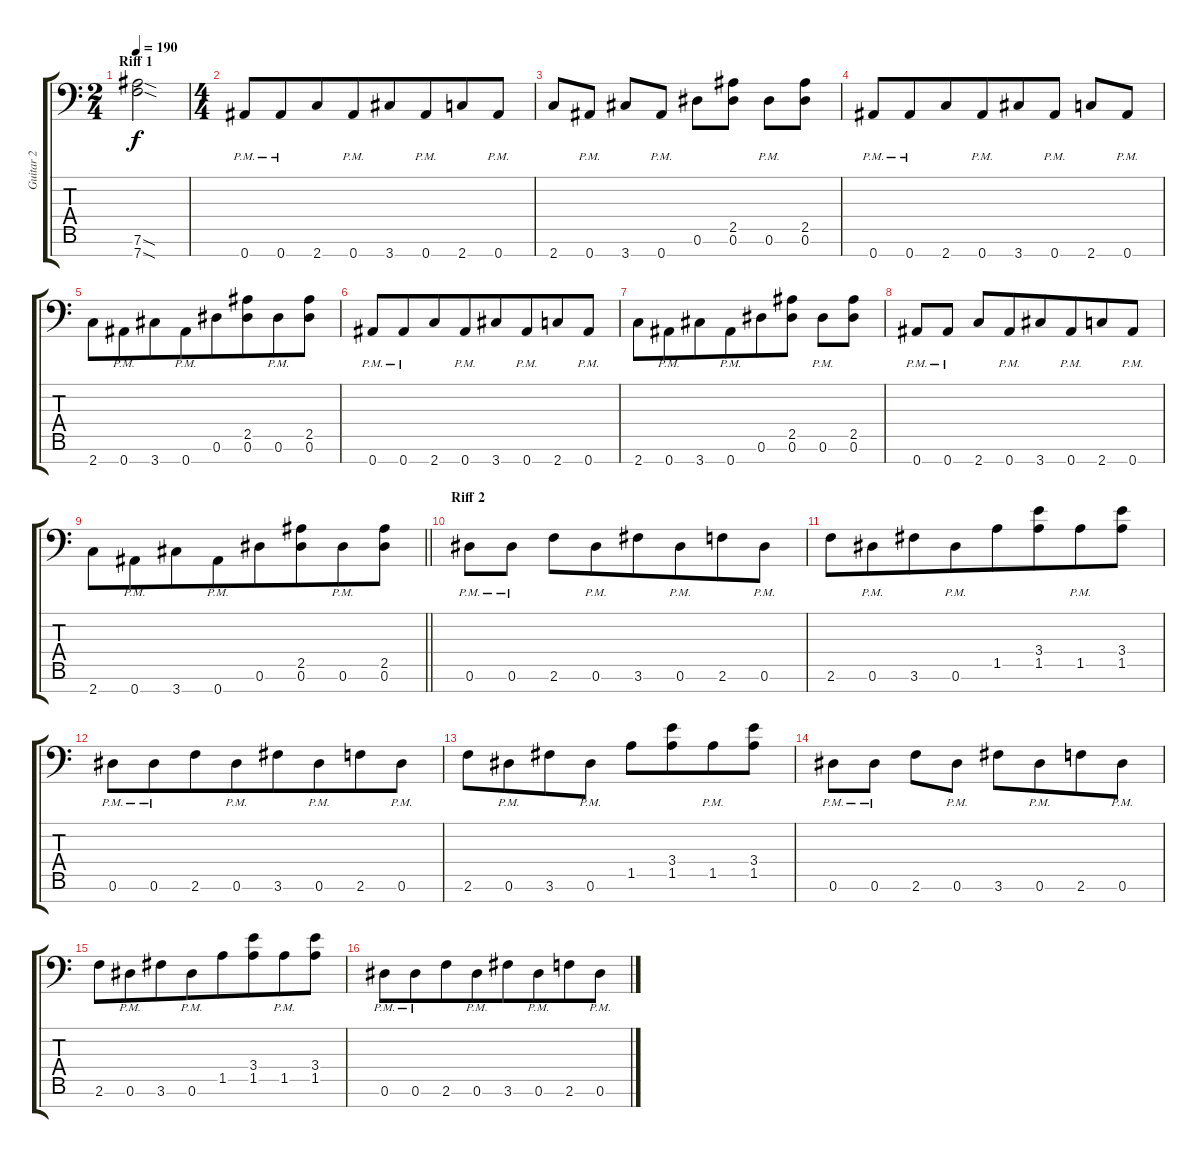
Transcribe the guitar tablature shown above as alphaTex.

\track ("Guitar 2" "Guitar 2") {instrument distortionguitar}
\staff {score tabs}
\tuning (Eb4 Bb3 Gb3 Db3 Ab2 Eb2 Bb1) {hide}
\ts (2 4)
\section ("" "Riff 1")
\tempo 190
\clef f4
\ks c
(7.6{sod} 7.7{sod}).2{dy f instrument distortionguitar} |
\ts (4 4)
0.7{pm}.8{beam merge} 0.7{pm}.8{beam merge} 2.7.8{beam merge} 0.7{pm}.8{beam merge} 3.7.8 0.7{pm}.8{beam merge} 2.7.8 0.7{pm}.8 |
2.7.8{beam merge} 0.7{pm}.8 3.7.8 0.7{pm}.8 0.6.8{beam merge} (2.5 0.6).8 0.6{pm}.8{beam merge} (2.5 0.6).8 |
0.7{pm}.8{beam merge} 0.7{pm}.8{beam merge} 2.7.8{beam merge} 0.7{pm}.8{beam merge} 3.7.8 0.7{pm}.8 2.7.8{beam merge} 0.7{pm}.8 |
2.7.8{beam merge} 0.7{pm}.8{beam merge} 3.7.8 0.7{pm}.8{beam merge} 0.6.8{beam merge} (2.5 0.6).8{beam merge} 0.6{pm}.8 (2.5 0.6).8 |
0.7{pm}.8 0.7{pm}.8{beam merge} 2.7.8{beam merge} 0.7{pm}.8{beam merge} 3.7.8{beam merge} 0.7{pm}.8{beam merge} 2.7.8{beam merge} 0.7{pm}.8 |
2.7.8{beam merge} 0.7{pm}.8{beam merge} 3.7.8 0.7{pm}.8{beam merge} 0.6.8{beam merge} (2.5 0.6).8 0.6{pm}.8{beam merge} (2.5 0.6).8 |
0.7{pm}.8{beam merge} 0.7{pm}.8 2.7.8 0.7{pm}.8{beam merge} 3.7.8 0.7{pm}.8{beam merge} 2.7.8{beam merge} 0.7{pm}.8 |
\barLineRight lightlight
2.7.8{beam merge} 0.7{pm}.8{beam merge} 3.7.8 0.7{pm}.8{beam merge} 0.6.8 (2.5 0.6).8{beam merge} 0.6{pm}.8{beam merge} (2.5 0.6).8 |
\section ("" "Riff 2")
0.6{pm}.8{beam merge} 0.6{pm}.8 2.6.8 0.6{pm}.8{beam merge} 3.6.8{beam merge} 0.6{pm}.8{beam merge} 2.6.8{beam merge} 0.6{pm}.8 |
2.6.8{beam merge} 0.6{pm}.8{beam merge} 3.6.8{beam merge} 0.6{pm}.8{beam merge} 1.5.8{beam merge} (3.4 1.5).8{beam merge} 1.5{pm}.8 (3.4 1.5).8 |
0.6{pm}.8 0.6{pm}.8{beam merge} 2.6.8{beam merge} 0.6{pm}.8{beam merge} 3.6.8{beam merge} 0.6{pm}.8{beam merge} 2.6.8{beam merge} 0.6{pm}.8 |
2.6.8{beam merge} 0.6{pm}.8{beam merge} 3.6.8{beam merge} 0.6{pm}.8 1.5.8{beam merge} (3.4 1.5).8{beam merge} 1.5{pm}.8{beam merge} (3.4 1.5).8 |
0.6{pm}.8 0.6{pm}.8 2.6.8 0.6{pm}.8 3.6.8 0.6{pm}.8{beam merge} 2.6.8{beam merge} 0.6{pm}.8 |
2.6.8{beam merge} 0.6{pm}.8{beam merge} 3.6.8{beam merge} 0.6{pm}.8{beam merge} 1.5.8{beam merge} (3.4 1.5).8{beam merge} 1.5{pm}.8{beam merge} (3.4 1.5).8 |
0.6{pm}.8{beam merge} 0.6{pm}.8{beam merge} 2.6.8{beam merge} 0.6{pm}.8{beam merge} 3.6.8 0.6{pm}.8{beam merge} 2.6.8{beam merge} 0.6{pm}.8
